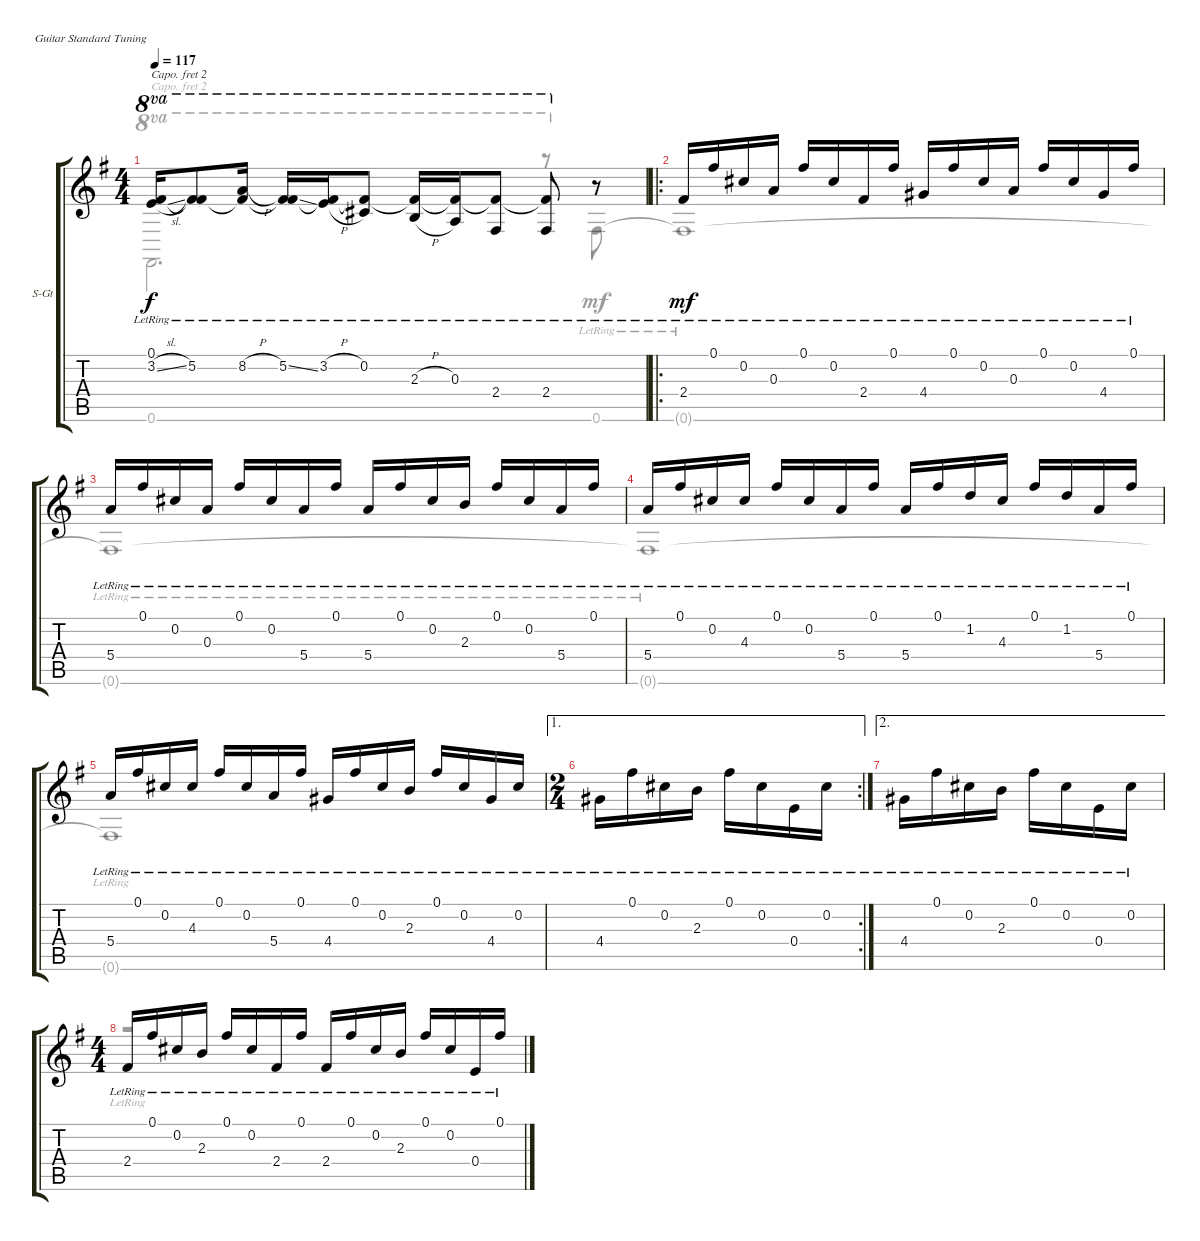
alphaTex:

\bracketExtendMode groupsimilarinstruments
\firstSystemTrackNameOrientation horizontal
\otherSystemsTrackNameOrientation horizontal
\track ("Tommy Emmanuel" "S-Gt") {instrument acousticguitarsteel}
\staff {score tabs}
\capo 2
\tuning (E4 B3 G3 D3 A2 E2)
\voice
\ts (4 4)
\tempo 117
\clef g2
\ks g
(0.1{lr} 3.2{sl lr}).16{ot 8va dy f} (0.1{lr t} 5.2{lr}).8{ot 8va} (0.1{lr t} 8.2{h lr}).16{ot 8va} (0.1{lr t} 5.2{ss lr}).16{ot 8va} (0.1{lr t} 3.2{h lr}).16{ot 8va} (0.1{lr t} 0.2{lr}).8{ot 8va} (0.1{lr t} 2.3{h lr}).16{ot 8va} (0.1{lr t} 0.3{lr}).16{ot 8va} (0.1{lr t} 2.4{lr}).8{ot 8va} (0.1{lr t} 2.4{lr}).8{ot 8va} r.8 |
\ro
2.4{lr}.16{dy mf} 0.1{lr}.16 0.2{lr}.16 0.3{lr}.16 0.1{lr}.16 0.2{lr}.16 2.4{lr}.16 0.1{lr}.16 4.4{lr}.16 0.1{lr}.16 0.2{lr}.16 0.3{lr}.16 0.1{lr}.16 0.2{lr}.16 4.4{lr}.16 0.1{lr}.16 |
5.4{lr}.16 0.1{lr}.16 0.2{lr}.16 0.3{lr}.16 0.1{lr}.16 0.2{lr}.16 5.4{lr}.16 0.1{lr}.16 5.4{lr}.16 0.1{lr}.16 0.2{lr}.16 2.3{lr}.16 0.1{lr}.16 0.2{lr}.16 5.4{lr}.16 0.1{lr}.16 |
5.4{lr}.16 0.1{lr}.16 0.2{lr}.16 4.3{lr}.16 0.1{lr}.16 0.2{lr}.16 5.4{lr}.16 0.1{lr}.16 5.4{lr}.16 0.1{lr}.16 1.2{lr}.16 4.3{lr}.16 0.1{lr}.16 1.2{lr}.16 5.4{lr}.16 0.1{lr}.16 |
5.4{lr}.16 0.1{lr}.16 0.2{lr}.16 4.3{lr}.16 0.1{lr}.16 0.2{lr}.16 5.4{lr}.16 0.1{lr}.16 4.4{lr}.16 0.1{lr}.16 0.2{lr}.16 2.3{lr}.16 0.1{lr}.16 0.2{lr}.16 4.4{lr}.16 0.2{lr}.16 |
\ae 1
\rc 2
\ts (2 4)
\beaming (8 2 2 2 2)
4.4{lr}.16 0.1{lr}.16 0.2{lr}.16 2.3{lr}.16 0.1{lr}.16 0.2{lr}.16 0.4{lr}.16 0.2{lr}.16 |
\ae 2
4.4{lr}.16 0.1{lr}.16 0.2{lr}.16 2.3{lr}.16 0.1{lr}.16 0.2{lr}.16 0.4{lr}.16 0.2{lr}.16 |
\ts (4 4)
\beaming (8 2 2 2 2)
2.4{lr}.16 0.1{lr}.16 0.2{lr}.16 2.3{lr}.16 0.1{lr}.16 0.2{lr}.16 2.4{lr}.16 0.1{lr}.16 2.4{lr}.16 0.1{lr}.16 0.2{lr}.16 2.3{lr}.16 0.1{lr}.16 0.2{lr}.16 0.4{lr}.16 0.1{lr}.16
\voice
\clef g2
\ottava regular
\simile none
\ks g
0.6{t}.2{d ot 8va dy f} r.8{ot 8va} 0.6{lr}.8{dy mf} |
0.6{lr t}.1 |
0.6{lr t}.1 |
0.6{lr t}.1 |
0.6{lr t}.1 |
|
|
r.1
